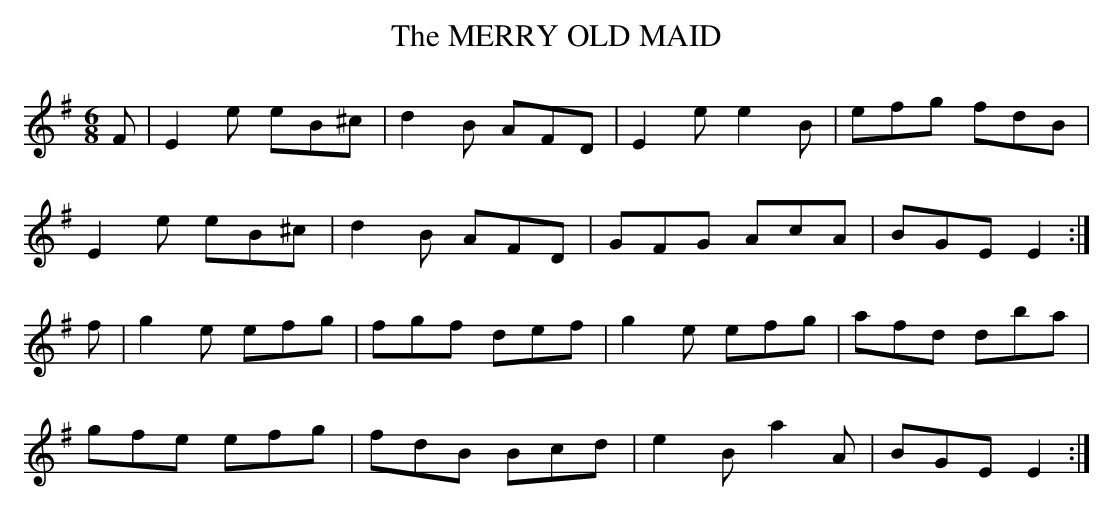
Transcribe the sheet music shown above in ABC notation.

X:1
T:MERRY OLD MAID, The
M:6/8
L:1/8
K:Em
F|E2e eB^c|d2B AFD|E2e e2B|efg fdB|
E2e eB^c|d2B AFD|GFG AcA|BGE E2 :|
f|g2e efg|fgf def|g2e efg|afd dba|
gfe efg|fdB Bcd|e2B a2A|BGE E2 :|
